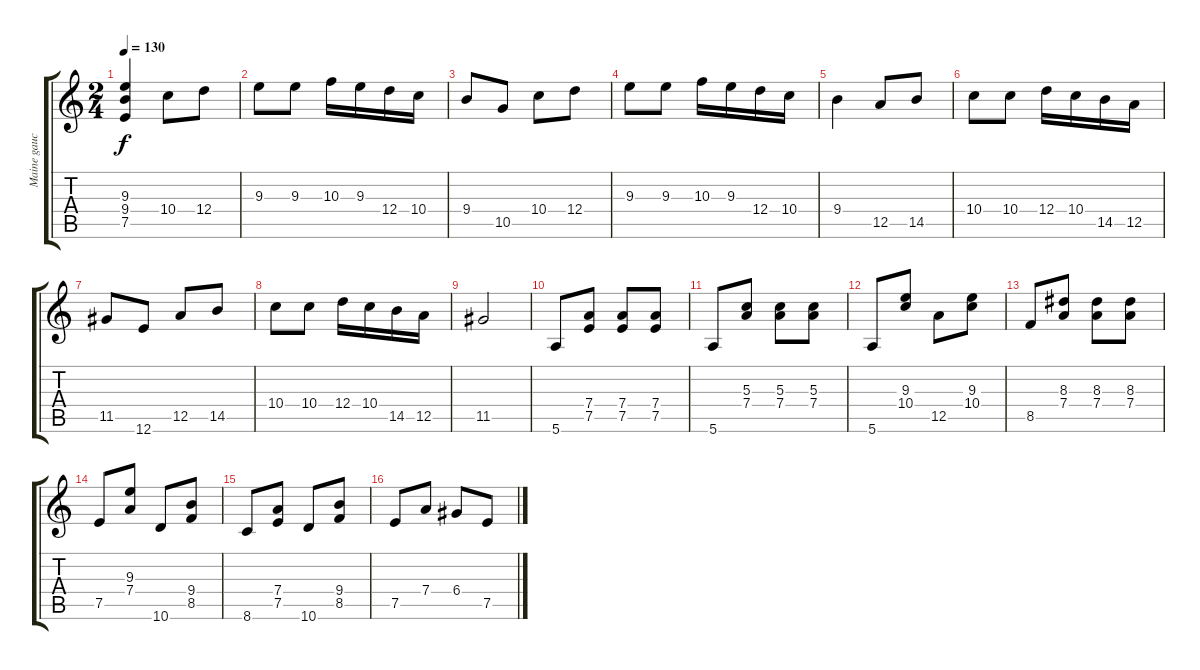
\track ("Maine gauche" "Maine gauc") {instrument acousticguitarnylon}
\staff {score tabs}
\tuning (E4 B3 G3 D3 A2 E2) {hide}
\ts (2 4)
\tempo 130
\clef g2
\ks c
(9.3 9.4 7.5).4{dy f} 10.4.8 12.4.8 |
9.3.8 9.3.8 10.3.16 9.3.16 12.4.16 10.4.16 |
9.4.8 10.5.8 10.4.8 12.4.8 |
9.3.8 9.3.8 10.3.16 9.3.16 12.4.16 10.4.16 |
9.4.4 12.5.8 14.5.8 |
10.4.8 10.4.8 12.4.16 10.4.16 14.5.16 12.5.16 |
11.5.8 12.6.8 12.5.8 14.5.8 |
10.4.8 10.4.8 12.4.16 10.4.16 14.5.16 12.5.16 |
11.5.2 |
5.6.8 (7.4 7.5).8 (7.4 7.5).8 (7.4 7.5).8 |
5.6.8 (5.3 7.4).8 (5.3 7.4).8 (5.3 7.4).8 |
5.6.8 (9.3 10.4).8 12.5.8 (9.3 10.4).8 |
8.5.8 (8.3 7.4).8 (8.3 7.4).8 (8.3 7.4).8 |
7.5.8 (9.3 7.4).8 10.6.8 (9.4 8.5).8 |
8.6.8 (7.4 7.5).8 10.6.8 (9.4 8.5).8 |
7.5.8 7.4.8 6.4.8 7.5.8
